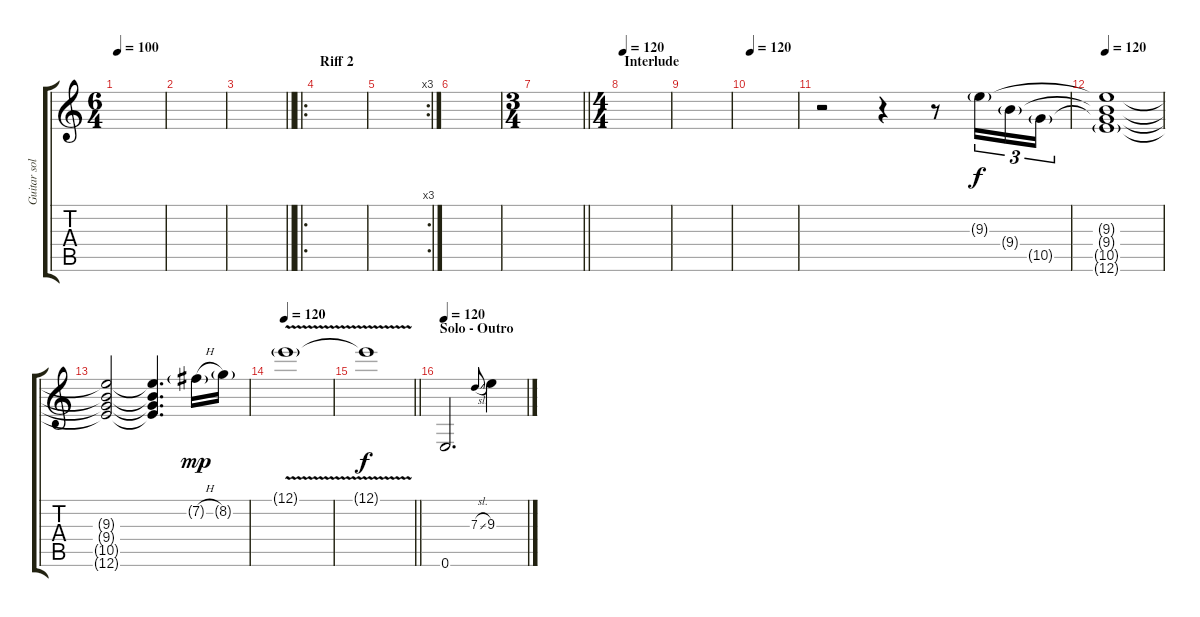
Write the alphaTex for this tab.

\track ("Guitar solo effect 1" "Guitar sol") {instrument overdrivenguitar}
\staff {score tabs}
\tuning (E4 B3 G3 D3 A2 E2) {hide}
\ts (6 4)
\tempo 100
\clef g2
\ks c
|
|
\barLineRight lightlight
|
\ro
\section ("" "Riff 2")
|
\rc 3
|
|
\ts (3 4)
\barLineRight lightlight
|
\ts (4 4)
\section ("" "Interlude")
\tempo 120
|
|
\tempo 120
|
r.2 r.4 r.8 9.3{g}.16{tu (3 2)} 9.4{g}.16{tu (3 2)} 10.5{g}.16{tu (3 2)} |
\tempo 120
(9.3{t} 9.4{t} 10.5{t} 12.6{g}).1 |
(9.3{t} 9.4{t} 10.5{t} 12.6{t}).2{dy f} (9.3{t} 9.4{t} 10.5{t} 12.6{t}).4{d} 7.2{h g}.16{dy mp} 8.2{g}.16 |
\tempo 120
12.1{v g}.1 |
\barLineRight lightlight
12.1{t}.1{dy f} |
\section ("" "Solo - Outro")
\tempo 120
0.6.2{d} 7.3{sl}.8{gr onbeat} 9.3.4
